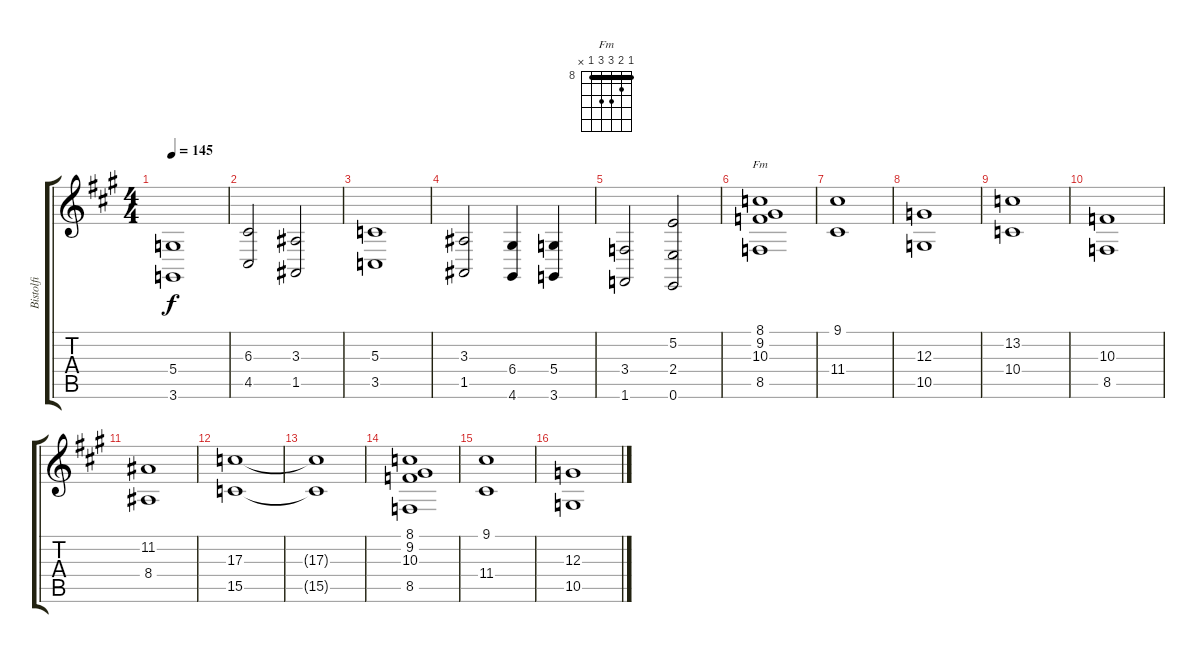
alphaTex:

\track ("Bistolfi" "Bistolfi") {instrument stringensemble1}
\staff {score tabs}
\tuning (E4 B3 G3 D3 A2 E2) {hide}
\chord ("Fm" 8 9 10 10 8 x) {firstfret 8 barre 8}
\ts (4 4)
\tempo 145
\clef g2
\ks f#minor
(5.4 3.6).1{dy f} |
(6.3 4.5).2 (3.3 1.5).2 |
(5.3 3.5).1 |
(3.3 1.5).2 (6.4 4.6).4 (5.4 3.6).4 |
(3.4 1.6).2 (5.2 2.4 0.6).2 |
(8.1 9.2 10.3 8.5).1{ch "Fm" volume 13 instrument stringensemble1} |
(9.1 11.4).1 |
(12.3 10.5).1 |
(13.2 10.4).1 |
(10.3 8.5).1 |
(11.2 8.4).1 |
(17.3 15.5).1 |
(17.3{t} 15.5{t}).1 |
(8.1 9.2 10.3 8.5).1{volume 13 instrument stringensemble1} |
(9.1 11.4).1 |
(12.3 10.5).1
